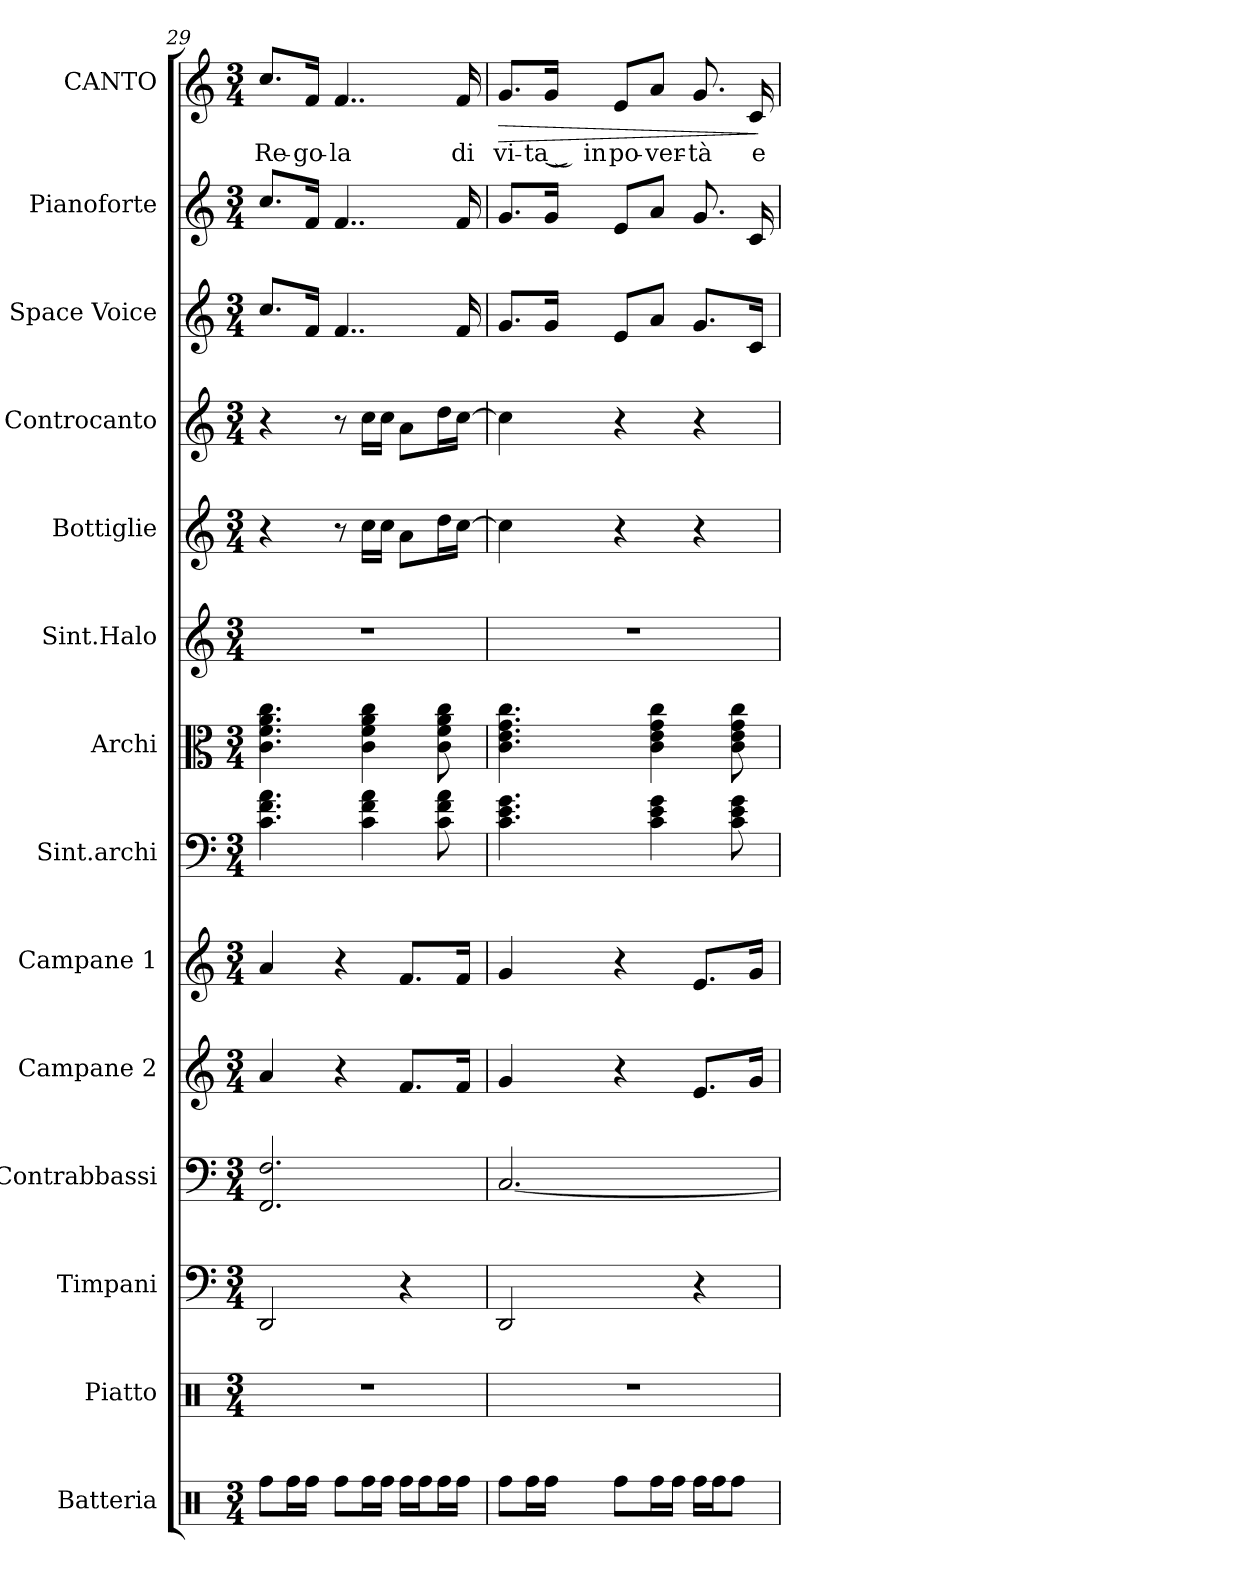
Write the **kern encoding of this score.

**kern	**kern	**kern	**kern	**kern	**kern	**kern	**kern	**kern	**kern	**kern	**kern	**kern	**kern	**text	**dynam
*part14	*part13	*part12	*part11	*part10	*part9	*part8	*part7	*part6	*part5	*part4	*part3	*part2	*part1	*part1	*part1
*staff14	*staff13	*staff12	*staff11	*staff10	*staff9	*staff8	*staff7	*staff6	*staff5	*staff4	*staff3	*staff2	*staff1	*staff1	*staff1
*I"Batteria	*I"Piatto	*I"Timpani	*I"Contrabbassi	*I"Campane 2	*I"Campane 1	*I"Sint.archi	*I"Archi	*I"Sint.Halo	*I"Bottiglie	*I"Controcanto	*I"Space Voice	*I"Pianoforte	*I"CANTO	*	*
*I'Batt	*I'Pt	*I'Timp	*I'Cb	*I'Camp	*I'Camp	*I'S.ar	*I'Ar	*I'Halo	*I'Bt	*I'c.cnt	*	*I'Pf	*	*	*
*clefX	*clefX	*clefF4	*clefF4	*clefG2	*clefG2	*clefF4	*clefC3	*clefG2	*clefG2	*clefG2	*clefG2	*clefG2	*clefG2	*	*
*	*	*	*ITrd7c12	*	*	*	*	*	*	*	*	*	*	*	*
*k[]	*k[]	*k[]	*k[]	*k[]	*k[]	*k[]	*k[]	*k[]	*k[]	*k[]	*k[]	*k[]	*k[]	*	*
*M3/4	*M3/4	*M3/4	*M3/4	*M3/4	*M3/4	*M3/4	*M3/4	*M3/4	*M3/4	*M3/4	*M3/4	*M3/4	*M3/4	*	*
=29	=29	=29	=29	=29	=29	=29	=29	=29	=29	=29	=29	=29	=29	=29	=29
!	!	!	!	!	!	!	!	!	!	!	!	!	!	!LO:LY:b:color=#FC0107	!
8Rff\L	2.r	2DD/	2.FFF/ 2.FF/	4a/	4a/	4.c\ 4.f\ 4.a\	4.c\ 4.f\ 4.a\ 4.cc\	2.r	4r	4r	8.cc/L	8.cc\L	8.cci/L	Re-	.
16Rff\L	.	.	.	.	.	.	.	.	.	.	.	.	.	.	.
!	!	!	!	!	!	!	!	!	!	!	!	!	!	!LO:LY:b:color=#FC0107	!
16Rff\JJ	.	.	.	.	.	.	.	.	.	.	16f/Jk	16f/Jk	16fi/Jk	-go-	.
!	!	!	!	!	!	!	!	!	!	!	!	!	!	!LO:LY:b:color=#FC0107	!
8Rff\L	.	.	.	4r	4r	.	.	.	8r	8r	4..f/	4..f/	4..fi/	-la	.
16Rff\L	.	.	.	.	.	4c\ 4f\ 4a\	4c\ 4f\ 4a\ 4cc\	.	16cc\LL	16cc\LL	.	.	.	.	.
16Rff\JJ	.	.	.	.	.	.	.	.	16cc\JJ	16cc\JJ	.	.	.	.	.
16Rff\LL	.	4r	.	8.f/L	8.f/L	.	.	.	8a\L	8a/L	.	.	.	.	.
16Rff\J	.	.	.	.	.	.	.	.	.	.	.	.	.	.	.
16Rff\L	.	.	.	.	.	8c\ 8f\ 8a\	8c\ 8f\ 8a\ 8cc\	.	16dd\L	16dd\L	.	.	.	.	.
!	!	!	!	!	!	!	!	!	!	!	!	!	!	!LO:LY:b:color=#FC0107	!
16Rff\JJ	.	.	.	16f/Jk	16f/Jk	.	.	.	[16cc\JJ	[16cc\JJ	16f/	16f/	16fi/	di	.
!!LO:LB:g=z
=30	=30	=30	=30	=30	=30	=30	=30	=30	=30	=30	=30	=30	=30	=30	=30
!	!	!	!	!	!	!	!	!	!	!	!	!	!	!LO:LY:b:color=#FC0107	!LO:HP:b
8Rff\L	2.r	2DD/	[2.CC/	4g/	4g/	4.c\ 4.e\ 4.g\	4.c\ 4.e\ 4.g\ 4.cc\	2.r	4cc\]	4cc\]	8.g/L	8.g/L	8.gi/L	vi-	>
16Rff\L	.	.	.	.	.	.	.	.	.	.	.	.	.	.	.
!	!	!	!	!	!	!	!	!	!	!	!	!	!	!LO:LY:b:color=#FC0107	!
16Rff\JJ	.	.	.	.	.	.	.	.	.	.	16g/Jk	16g/Jk	16gi/Jk	-ta ͜ in	.
!	!	!	!	!	!	!	!	!	!	!	!	!	!	!LO:LY:b:color=#FC0107	!
8Rff\L	.	.	.	4r	4r	.	.	.	4r	4r	8e/L	8e/L	8ei/L	po-	.
!	!	!	!	!	!	!	!	!	!	!	!	!	!	!LO:LY:b:color=#FC0107	!
16Rff\L	.	.	.	.	.	4c\ 4e\ 4g\	4c\ 4e\ 4g\ 4cc\	.	.	.	8a/J	8a/J	8ai/J	-ver-	.
16Rff\JJ	.	.	.	.	.	.	.	.	.	.	.	.	.	.	.
!	!	!	!	!	!	!	!	!	!	!	!	!	!	!LO:LY:b:color=#FC0107	!
16Rff\LL	.	4r	.	8.e/L	8.e/L	.	.	.	4r	4r	8.g/L	8.g/	8.gi/	-tà	.
16Rff\J	.	.	.	.	.	.	.	.	.	.	.	.	.	.	.
8Rff\J	.	.	.	.	.	8c\ 8e\ 8g\	8c\ 8e\ 8g\ 8cc\	.	.	.	.	.	.	.	.
!	!	!	!	!	!	!	!	!	!	!	!	!	!	!LO:LY:b:color=#FC0107	!
.	.	.	.	16g/Jk	16g/Jk	.	.	.	.	.	16c/Jk	16c/	16ci/	e	.
.	.	.	.	.	.	.	.	.	.	.	.	.	.	.	]
=	=	=	=	=	=	=	=	=	=	=	=	=	=	=	=
*-	*-	*-	*-	*-	*-	*-	*-	*-	*-	*-	*-	*-	*-	*-	*-
